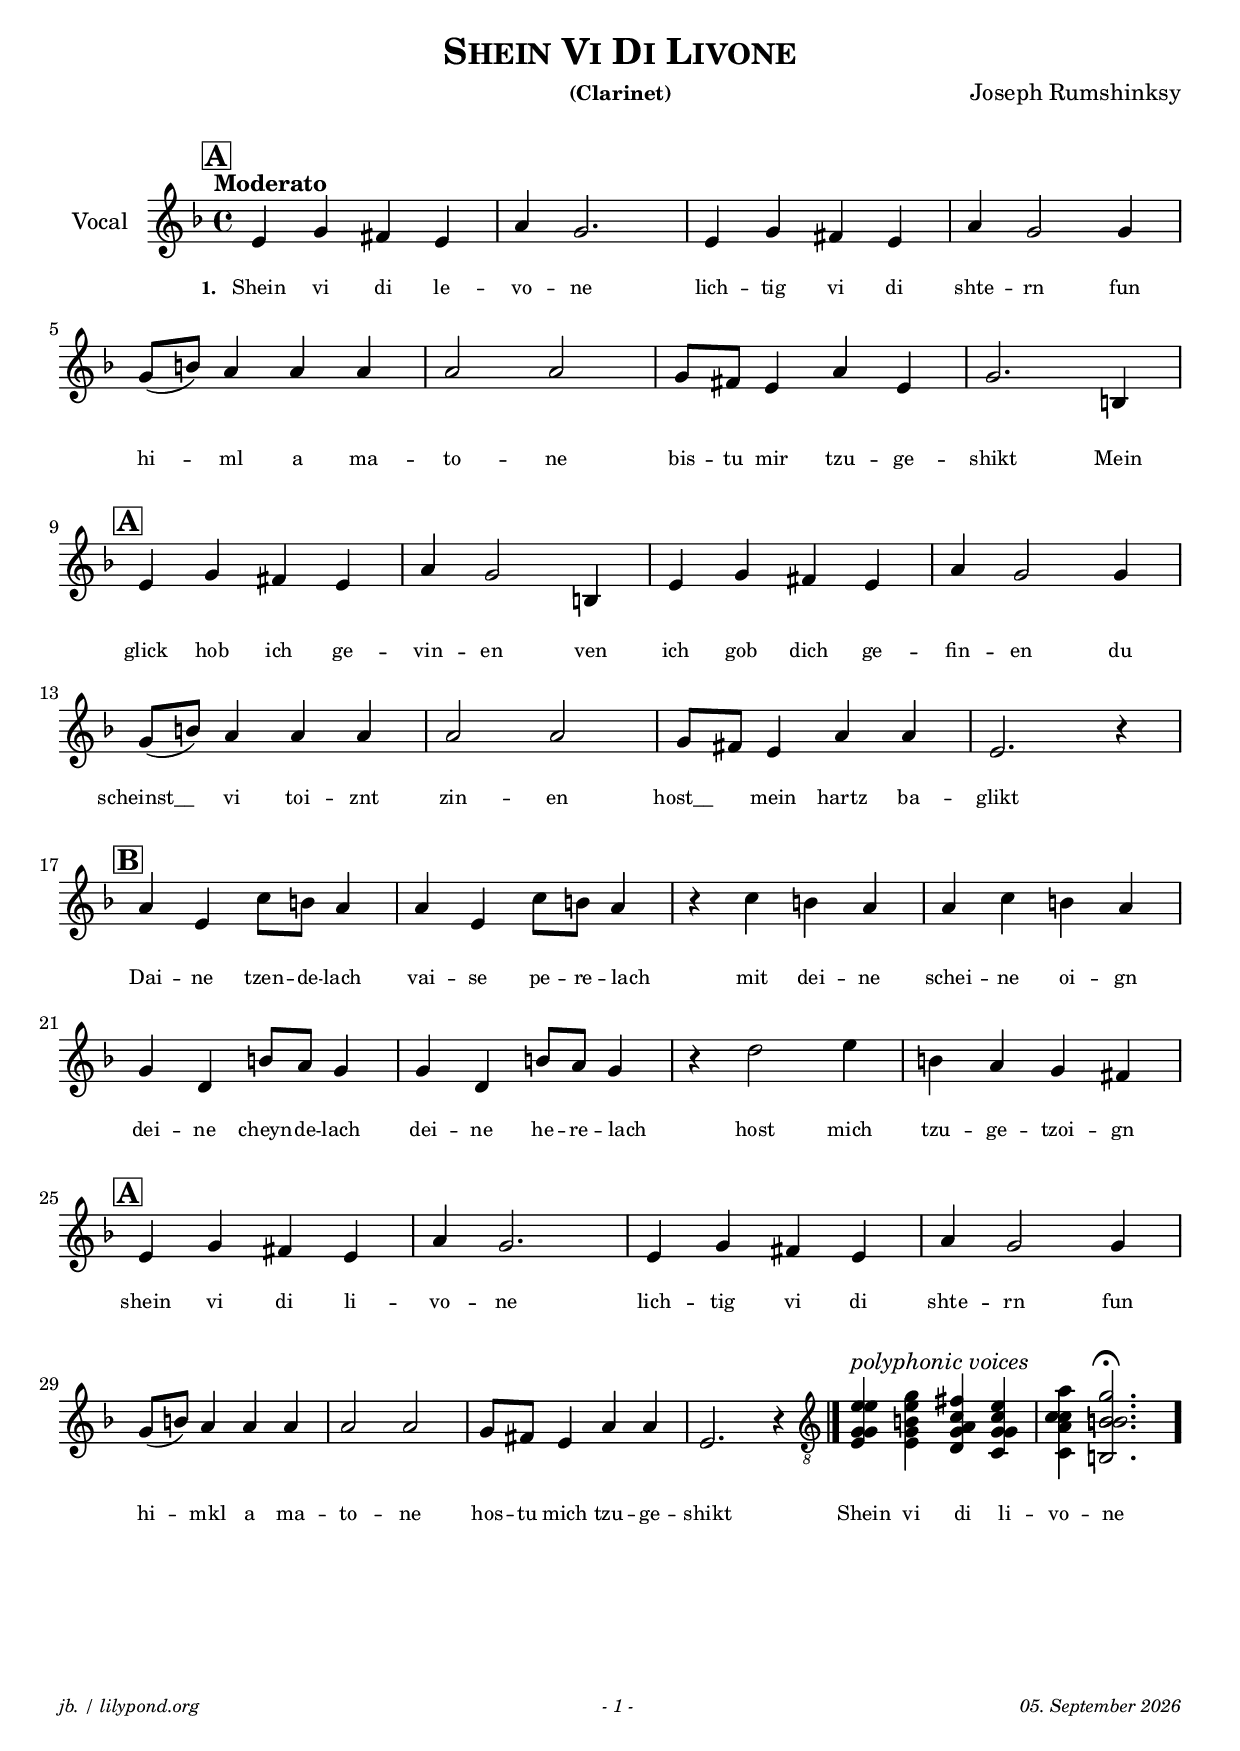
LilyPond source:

\version "2.20.0"

\version "2.20.0"

piecename_footerline = "Livone"
version_date = "6.2022"

\header {
  title = \markup \caps "Shein Vi Di Livone"
  composer = "Joseph Rumshinksy"
  arranger = " "
}


\include "../_common/footers.ily"
\footer_common_with_pagenum 

\paper {
  system-system-spacing.padding = #4
  ragged-bottom = ##t
}
\header {
    instrument = \markup \small "(Clarinet)"
}

\version "2.20.0"
\include "../_common/makros.ily"

global = {
  \key d \minor
  \time 4/4
}

voice_vocal =     
  \transpose c c'
    {
    \clef "treble" 
    \mark \box_a
    d4 f e d g f2. d4 f e d g f2 f4 \break 
    f8 (a) g4 g g g2 g f8 e d4 g d f2. a,4
    \mark \box_a \break
    d4 f e d g f2 a,4 d f e d g f2 f4 \break
    f8 (a) g4 g g g2 g f8 e d4 g g d2. r4 \break
    \mark \box_b
    g d bes8 a g4 g d bes8 a g4  r4 bes a g g bes a g \break
    f c a8 g f4 f c a8 g f4 r4 c'2 d'4 a g f e 
    \mark \box_a \break
    d f e d g f2. d4 f e d g f2 f4 \break
    f8 (a) g4 g g g2 g f8 e d4 g g d2. r4 \bar "|." 
    \clef "treble_8"
    <>^\markup \italic "polyphonic voices"
    <d,    f,   f,   d   d> 
    <d,    f,   a,   d   f> 
    <c,    g,   f,   bes, e> 
    <bes,, f,   f,   bes, d> 
    <bes,, bes, bes, g,   g> 
    <a,,   a,   a,   a,   f>2. \fermata \bar "."
    }

 
voice_chords = 
  \chordmode { 
    d1:m s1 d1:m s1 g1:m s1 d2:m g2:m d1:m  
    d1:m s1 d1:m s1 g1:m s1 d2:m g2:m d1:m 
    g1:m g1:m c1 c1 f1 f1 a1 a1
    d1:m s1 d1:m s1 g1:m s1 d2:m g2:m d1:m
    }

\version "2.20.0"


stanza_one = \lyricmode 
{ 
  \set fontSize = #-2
  \set stanza = "1. "
  Shein4 vi di le -- vo -- ne2. lich4 -- tig vi di shte -- rn2 fun4 
  hi4 -- ml a ma -- to2 -- ne bis8 -- tu mir4 tzu -- ge -- shikt2. Mein4 
  glick hob ich ge -- vin -- en2 ven4 ich gob dich ge -- fin -- en2 du4 
  "scheinst__" vi toi -- znt zin2 -- en "host__"4 mein hartz ba -- glikt1 
  Dai4 -- ne tzen8 -- de -- lach4 vai -- se pe8 -- re -- lach4 " " mit4 dei -- ne schei -- ne oi -- gn
  dei -- ne cheyn8 -- de -- lach4 dei -- ne he8 -- re -- lach4 " " host2 mich4 tzu -- ge -- tzoi -- gn 
  shein vi di li -- vo -- ne2. lich4 -- tig vi di shte -- rn2 fun4
   hi4 -- mkl a4 ma -- to2 -- ne hos8 -- tu mich4 tzu -- ge -- shikt2. ""4
   Shein4 vi di li -- vo -- ne2.
  
}



% stanza ... 
\score {
  \header { piece =  "" }
  <<
  
    \new Staff \with {
        midiInstrument = "acoustic guitar (nylon)"
        instrumentName = "Vocal" 
        } 
      {
        \tempo "Moderato"
        \global
        \transpose d e \voice_vocal
      }
    \new Lyrics \with {    
      \override VerticalAxisGroup.nonstaff-relatedstaff-spacing.padding = #3  %spacer before textlines
      }
      \stanza_one
  >>
  \layout {}

}
